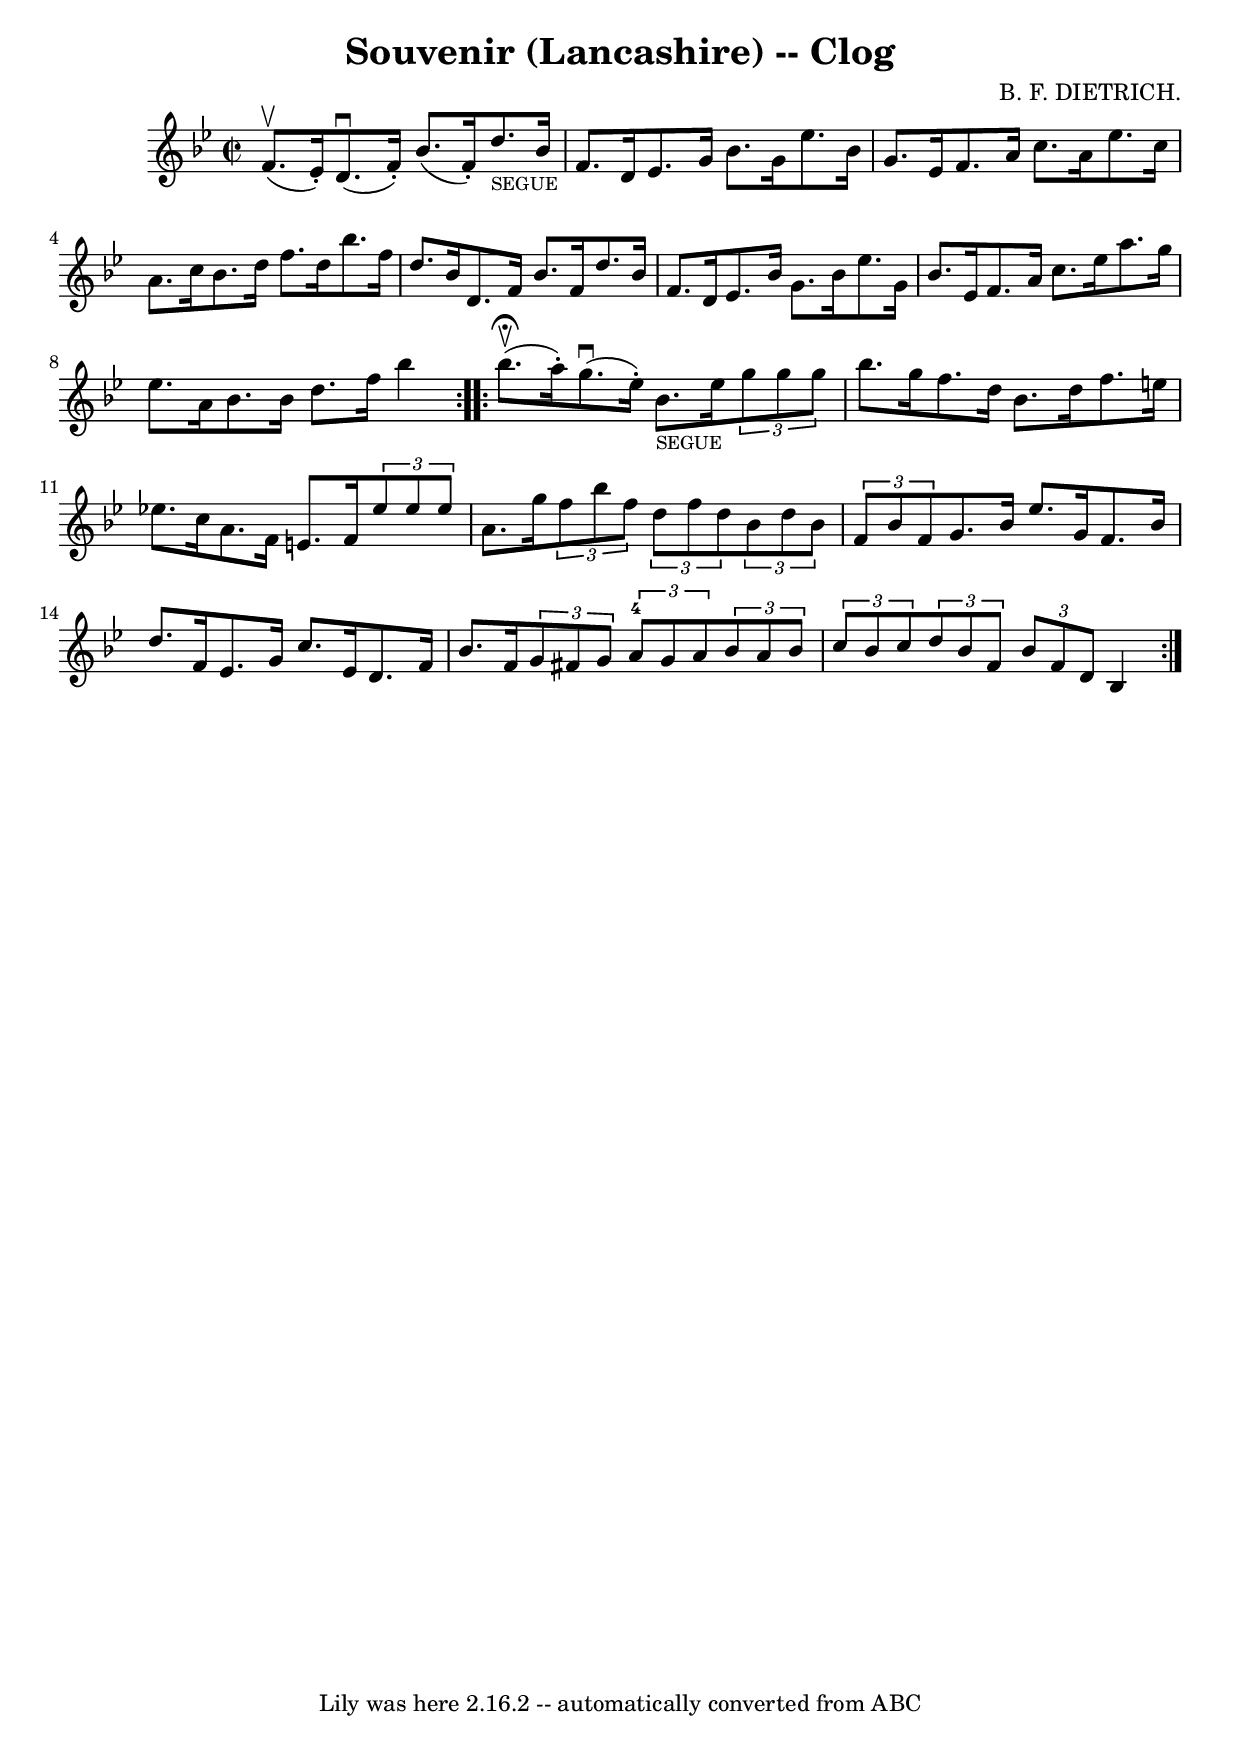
\version "2.7.40"
\include "Mammoth.ily"
\header {
	book = "Ryan's Mammoth Collection"
	composer = "B. F. DIETRICH."
	crossRefNumber = "1"
	footnotes = "\\\\158 939"
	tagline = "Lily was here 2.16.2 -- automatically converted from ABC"
	title = "Souvenir (Lancashire) -- Clog"
}
voicedefault =  {
\set Score.defaultBarType = "empty"

\repeat volta 2 {
\override Staff.TimeSignature #'style = #'C
 \time 2/2 \key bes \major f'8.^\upbow(ees'16 -.) |
 d'8. 
^\downbow(f'16 -.) bes'8. (f'16 -.) d''8._\segue bes'16    
f'8. d'16    |
 ees'8. g'16 bes'8. g'16 ees''8.    
bes'16 g'8. ees'16    |
 f'8. a'16 c''8. a'16 ees''8. 
 c''16 a'8. c''16    |
 bes'8. d''16 f''8. d''16    
bes''8. f''16 d''8. bes'16    |
 d'8. f'16 bes'8.    
f'16 d''8. bes'16 f'8. d'16    |
 ees'8. bes'16 g'8.  
 bes'16 ees''8. g'16 bes'8. ees'16    |
 f'8. a'16    
c''8. ees''16 a''8. g''16 ees''8. a'16    |
 bes'8.    
bes'16 d''8. f''16 bes''4      }     \repeat volta 2 { bes''8. 
^\fermata^\upbow(a''16 -.) |
 g''8.^\downbow(ees''16 -.)   
bes'8._\segue ees''16    \times 2/3 { g''8 g''8 g''8  } bes''8.   
 g''16    |
 f''8. d''16 bes'8. d''16 f''8. e''16    
ees''!8. c''16    |
 a'8. f'16 e'8. f'16    \times 2/3 {  
 ees''8 ees''8 ees''8  } a'8. g''16    |
   \times 2/3 {   
f''8 bes''8 f''8  }   \times 2/3 { d''8 f''8 d''8  }   
\times 2/3 { bes'8 d''8 bes'8  }   \times 2/3 { f'8 bes'8 f'8  
}   |
 g'8. bes'16 ees''8. g'16 f'8. bes'16 d''8.   
 f'16    |
 ees'8. g'16 c''8. ees'16 d'8. f'16 bes'8. 
 f'16    |
     \times 2/3 { g'8 fis'8 g'8  }   \times 2/3 {   
a'8-4 g'8 a'8  }   \times 2/3 { bes'8 a'8 bes'8  } \times 2/3 { 
 c''8 bes'8 c''8  }   |
   \times 2/3 { d''8 bes'8 f'8  } 
\times 2/3 { bes'8 f'8 d'8  } bes4      }   
}

\score{
    <<

	\context Staff="default"
	{
	    \voicedefault 
	}

    >>
	\layout {
	}
	\midi {}
}
